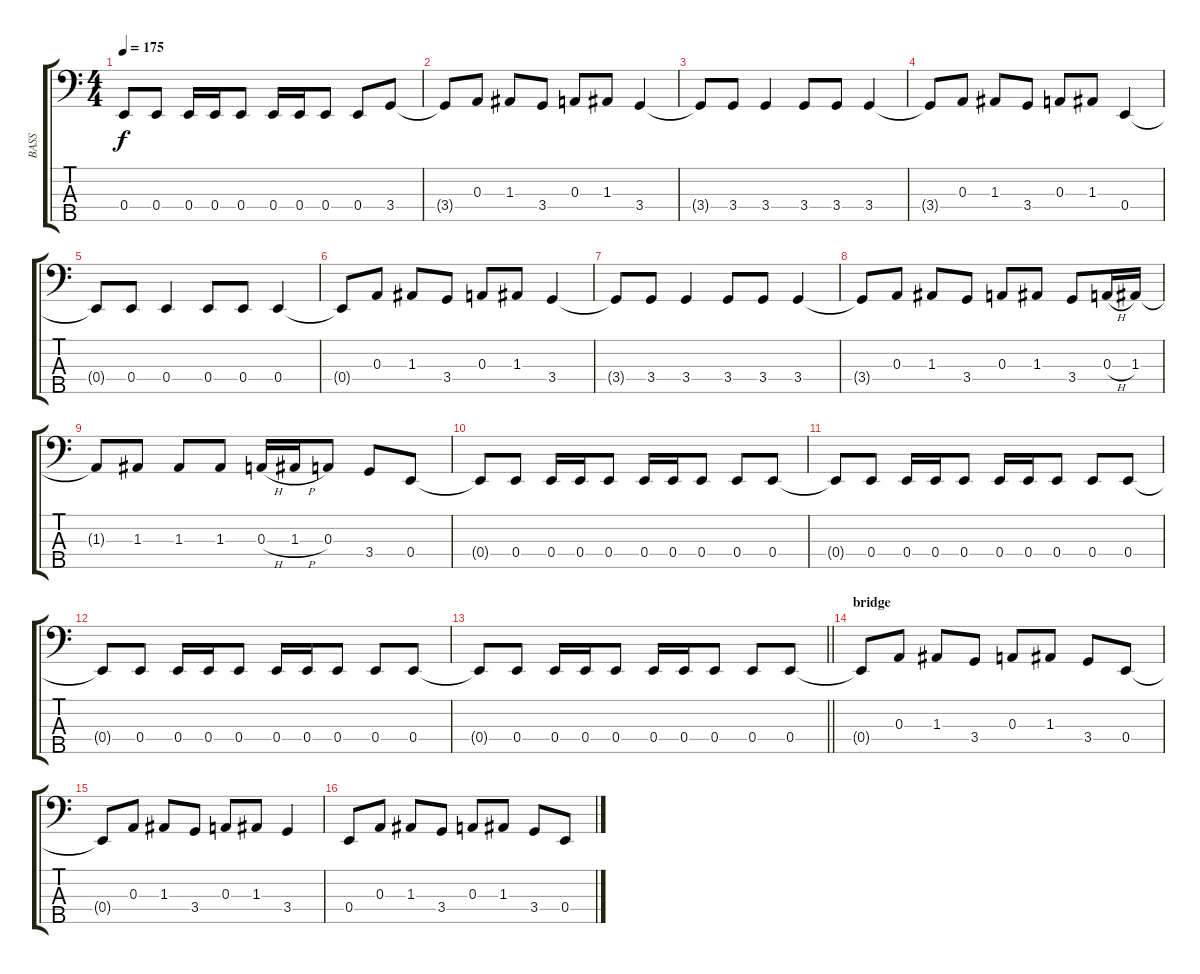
\track ("BASS" "BASS") {instrument electricbassfinger}
\staff {score tabs}
\tuning (G2 D2 A1 E1 B0) {hide}
\ts (4 4)
\tempo 175
\clef f4
\ks c
0.4.8{dy f} 0.4.8 0.4.16 0.4.16 0.4.8 0.4.16 0.4.16 0.4.8 0.4.8 3.4.8 |
3.4{t}.8 0.3.8 1.3.8 3.4.8 0.3.8 1.3.8 3.4.4 |
3.4{t}.8 3.4.8 3.4.4 3.4.8 3.4.8 3.4.4 |
3.4{t}.8 0.3.8 1.3.8 3.4.8 0.3.8 1.3.8 0.4.4 |
0.4{t}.8 0.4.8 0.4.4 0.4.8 0.4.8 0.4.4 |
0.4{t}.8 0.3.8 1.3.8 3.4.8 0.3.8 1.3.8 3.4.4 |
3.4{t}.8 3.4.8 3.4.4 3.4.8 3.4.8 3.4.4 |
3.4{t}.8 0.3.8 1.3.8 3.4.8 0.3.8 1.3.8 3.4.8 0.3{h}.16 1.3.16 |
1.3{t}.8 1.3.8 1.3.8 1.3.8 0.3{h}.16 1.3{h}.16 0.3.8 3.4.8 0.4.8 |
0.4{t}.8 0.4.8 0.4.16 0.4.16 0.4.8 0.4.16 0.4.16 0.4.8 0.4.8 0.4.8 |
0.4{t}.8 0.4.8 0.4.16 0.4.16 0.4.8 0.4.16 0.4.16 0.4.8 0.4.8 0.4.8 |
0.4{t}.8 0.4.8 0.4.16 0.4.16 0.4.8 0.4.16 0.4.16 0.4.8 0.4.8 0.4.8 |
\barLineRight lightlight
0.4{t}.8 0.4.8 0.4.16 0.4.16 0.4.8 0.4.16 0.4.16 0.4.8 0.4.8 0.4.8 |
\section ("" "bridge")
0.4{t}.8 0.3.8 1.3.8 3.4.8 0.3.8 1.3.8 3.4.8 0.4.8 |
0.4{t}.8 0.3.8 1.3.8 3.4.8 0.3.8 1.3.8 3.4.4 |
0.4.8 0.3.8 1.3.8 3.4.8 0.3.8 1.3.8 3.4.8 0.4.8
